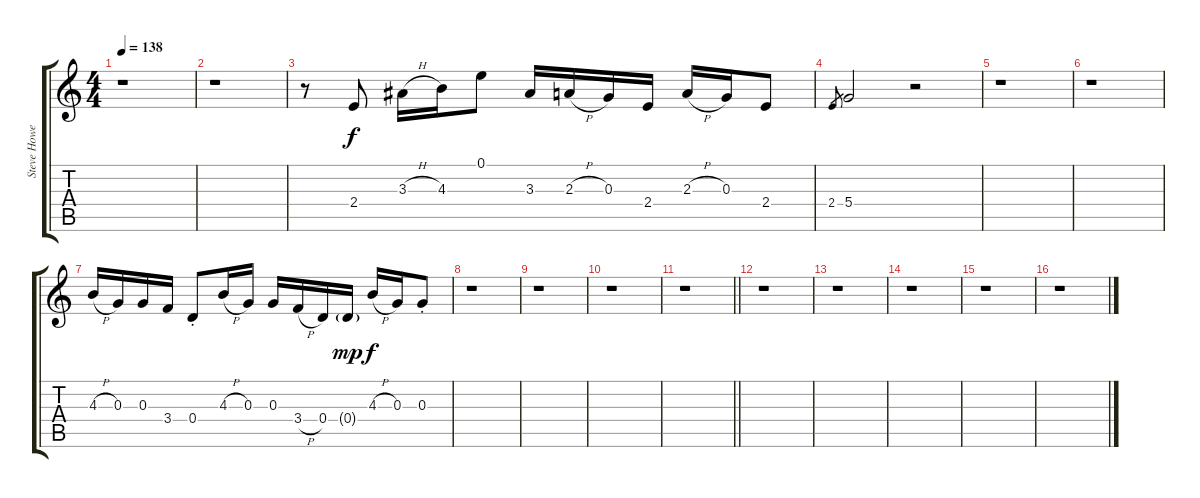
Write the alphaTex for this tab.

\track ("Steve Howe 1" "Steve Howe") {instrument overdrivenguitar}
\staff {score tabs}
\tuning (E4 B3 G3 D3 A2 E2) {hide}
\ts (4 4)
\tempo 138
\clef g2
\ks c
r.1{dy f} |
r.1 |
r.8 2.4.8 3.3{h}.16 4.3.16 0.1.8 3.3.16 2.3{h}.16 0.3.16 2.4.16 2.3{h}.16 0.3.16 2.4.8 |
2.4.8{gr} 5.4.2 r.2 |
r.1 |
r.1 |
4.3{h}.16 0.3.16 0.3.16 3.4.16 0.4{st}.8 4.3{h}.16 0.3.16 0.3.16 3.4{h}.16 0.4.16 0.4{g}.16{dy mp} 4.3{h}.16{dy f} 0.3.16 0.3{st}.8 |
r.1 |
r.1 |
r.1 |
\barLineRight lightlight
r.1 |
r.1 |
r.1 |
r.1 |
r.1 |
r.1
